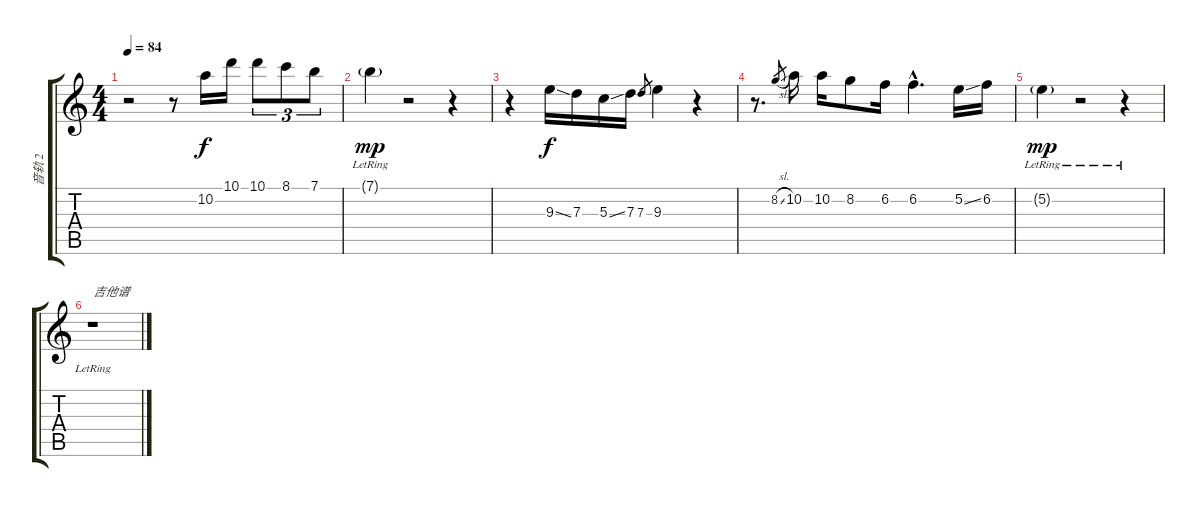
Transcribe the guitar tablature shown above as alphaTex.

\track ("音轨 2" "音轨 2") {instrument acousticguitarnylon}
\staff {score tabs}
\tuning (E4 B3 G3 D3 A2 E2) {hide}
\ts (4 4)
\tempo 84
\clef g2
\ks c
r.2{dy mp} r.8 10.2.16{dy f} 10.1.16 10.1.8{tu (3 2)} 8.1.8{tu (3 2)} 7.1.8{tu (3 2)} |
7.1{g lr}.4{dy mp} r.2 r.4 |
r.4 9.3{ss}.16{dy f} 7.3.16 5.3{ss}.16 7.3.16 7.3.8{gr} 9.3.4 r.4 |
r.8{d} 8.2{sl}.8{gr} 10.2.16 10.2.16 8.2.8 6.2.16 6.2{hac}.4{d} 5.2{ss}.16 6.2.16 |
5.2{g lr}.4{dy mp} r.2 r.4 |
r.1{txt "吉他谱"}
